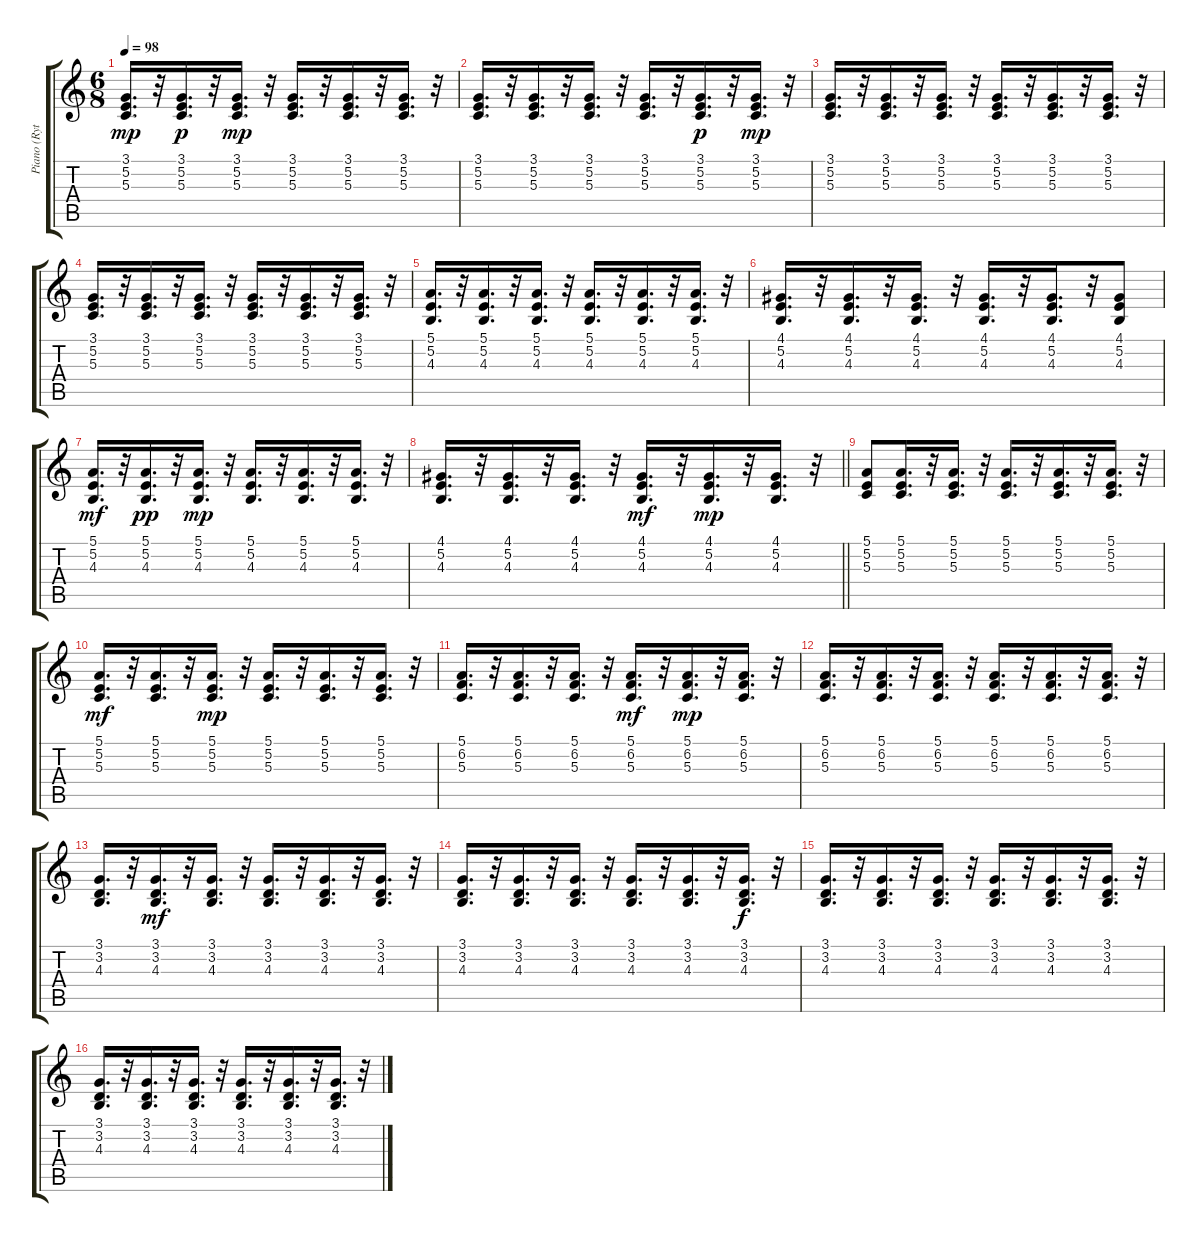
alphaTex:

\track ("Piano (Rythem)" "Piano (Ryt") {instrument brightacousticpiano}
\staff {score tabs}
\tuning (E4 B3 G3 D3 A2 E2) {hide}
\ts (6 8)
\tempo 98
\clef g2
\ks c
(3.1 5.2 5.3).16{d dy mp} r.32 (3.1 5.2 5.3).16{d dy p} r.32 (3.1 5.2 5.3).16{d dy mp} r.32 (3.1 5.2 5.3).16{d} r.32 (3.1 5.2 5.3).16{d} r.32 (3.1 5.2 5.3).16{d} r.32 |
(3.1 5.2 5.3).16{d} r.32 (3.1 5.2 5.3).16{d} r.32 (3.1 5.2 5.3).16{d} r.32 (3.1 5.2 5.3).16{d} r.32 (3.1 5.2 5.3).16{d dy p} r.32 (3.1 5.2 5.3).16{d dy mp} r.32 |
(3.1 5.2 5.3).16{d} r.32 (3.1 5.2 5.3).16{d} r.32 (3.1 5.2 5.3).16{d} r.32 (3.1 5.2 5.3).16{d} r.32 (3.1 5.2 5.3).16{d} r.32 (3.1 5.2 5.3).16{d} r.32 |
(3.1 5.2 5.3).16{d} r.32 (3.1 5.2 5.3).16{d} r.32 (3.1 5.2 5.3).16{d} r.32 (3.1 5.2 5.3).16{d} r.32 (3.1 5.2 5.3).16{d} r.32 (3.1 5.2 5.3).16{d} r.32 |
(5.1 5.2 4.3).16{d} r.32 (5.1 5.2 4.3).16{d} r.32 (5.1 5.2 4.3).16{d} r.32 (5.1 5.2 4.3).16{d} r.32 (5.1 5.2 4.3).16{d} r.32 (5.1 5.2 4.3).16{d} r.32 |
(4.1 5.2 4.3).16{d} r.32 (4.1 5.2 4.3).16{d} r.32 (4.1 5.2 4.3).16{d} r.32 (4.1 5.2 4.3).16{d} r.32 (4.1 5.2 4.3).16{d} r.32 (4.1 5.2 4.3).8 |
(5.1 5.2 4.3).16{d dy mf} r.32 (5.1 5.2 4.3).16{d dy pp} r.32 (5.1 5.2 4.3).16{d dy mp} r.32 (5.1 5.2 4.3).16{d} r.32 (5.1 5.2 4.3).16{d} r.32 (5.1 5.2 4.3).16{d} r.32 |
\barLineRight lightlight
(4.1 5.2 4.3).16{d} r.32 (4.1 5.2 4.3).16{d} r.32 (4.1 5.2 4.3).16{d} r.32 (4.1 5.2 4.3).16{d dy mf} r.32 (4.1 5.2 4.3).16{d dy mp} r.32 (4.1 5.2 4.3).16{d} r.32 |
(5.1 5.2 5.3).8 (5.1 5.2 5.3).16{d} r.32 (5.1 5.2 5.3).16{d} r.32 (5.1 5.2 5.3).16{d} r.32 (5.1 5.2 5.3).16{d} r.32 (5.1 5.2 5.3).16{d} r.32 |
(5.1 5.2 5.3).16{d dy mf} r.32 (5.1 5.2 5.3).16{d} r.32 (5.1 5.2 5.3).16{d dy mp} r.32 (5.1 5.2 5.3).16{d} r.32 (5.1 5.2 5.3).16{d} r.32 (5.1 5.2 5.3).16{d} r.32 |
(5.1 6.2 5.3).16{d} r.32 (5.1 6.2 5.3).16{d} r.32 (5.1 6.2 5.3).16{d} r.32 (5.1 6.2 5.3).16{d dy mf} r.32 (5.1 6.2 5.3).16{d dy mp} r.32 (5.1 6.2 5.3).16{d} r.32 |
(5.1 6.2 5.3).16{d} r.32 (5.1 6.2 5.3).16{d} r.32 (5.1 6.2 5.3).16{d} r.32 (5.1 6.2 5.3).16{d} r.32 (5.1 6.2 5.3).16{d} r.32 (5.1 6.2 5.3).16{d} r.32 |
(3.1 3.2 4.3).16{d} r.32 (3.1 3.2 4.3).16{d dy mf} r.32 (3.1 3.2 4.3).16{d} r.32 (3.1 3.2 4.3).16{d} r.32 (3.1 3.2 4.3).16{d} r.32 (3.1 3.2 4.3).16{d} r.32 |
(3.1 3.2 4.3).16{d} r.32 (3.1 3.2 4.3).16{d} r.32 (3.1 3.2 4.3).16{d} r.32 (3.1 3.2 4.3).16{d} r.32 (3.1 3.2 4.3).16{d} r.32 (3.1 3.2 4.3).16{d dy f} r.32 |
(3.1 3.2 4.3).16{d} r.32 (3.1 3.2 4.3).16{d} r.32 (3.1 3.2 4.3).16{d} r.32 (3.1 3.2 4.3).16{d} r.32 (3.1 3.2 4.3).16{d} r.32 (3.1 3.2 4.3).16{d} r.32 |
(3.1 3.2 4.3).16{d} r.32 (3.1 3.2 4.3).16{d} r.32 (3.1 3.2 4.3).16{d} r.32 (3.1 3.2 4.3).16{d} r.32 (3.1 3.2 4.3).16{d} r.32 (3.1 3.2 4.3).16{d} r.32
